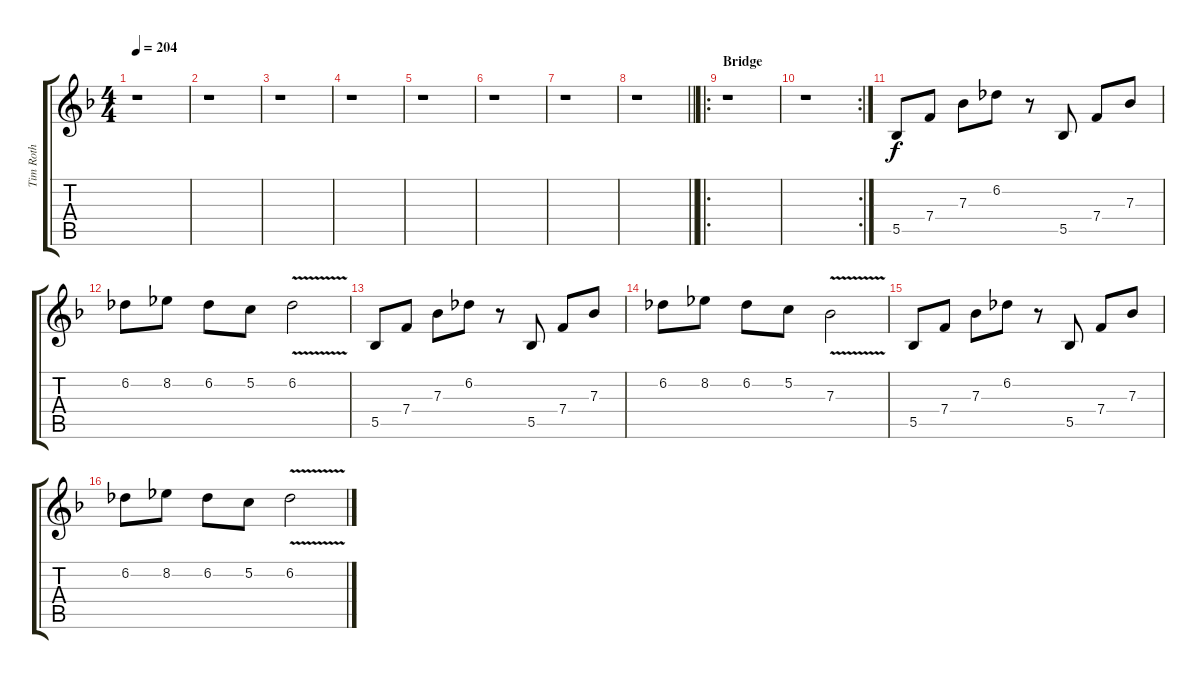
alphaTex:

\track ("Tim Roth" "Tim Roth") {instrument electricguitarclean}
\staff {score tabs}
\tuning (C4 G3 Eb3 Bb2 F2 C2) {hide}
\ts (4 4)
\tempo 204
\clef g2
\ks f
r.1{dy f} |
r.1 |
r.1 |
r.1 |
r.1 |
r.1 |
r.1 |
\barLineRight lightlight
r.1 |
\ro
\section ("" "Bridge")
r.1 |
\rc 2
r.1 |
5.5.8{instrument distortionguitar} 7.4.8 7.3.8 6.2.8 r.8 5.5.8 7.4.8 7.3.8 |
6.2.8 8.2.8 6.2.8 5.2.8 6.2{v}.2 |
5.5.8 7.4.8 7.3.8 6.2.8 r.8 5.5.8 7.4.8 7.3.8 |
6.2.8 8.2.8 6.2.8 5.2.8 7.3{v}.2 |
5.5.8 7.4.8 7.3.8 6.2.8 r.8 5.5.8 7.4.8 7.3.8 |
6.2.8 8.2.8 6.2.8 5.2.8 6.2{v}.2
